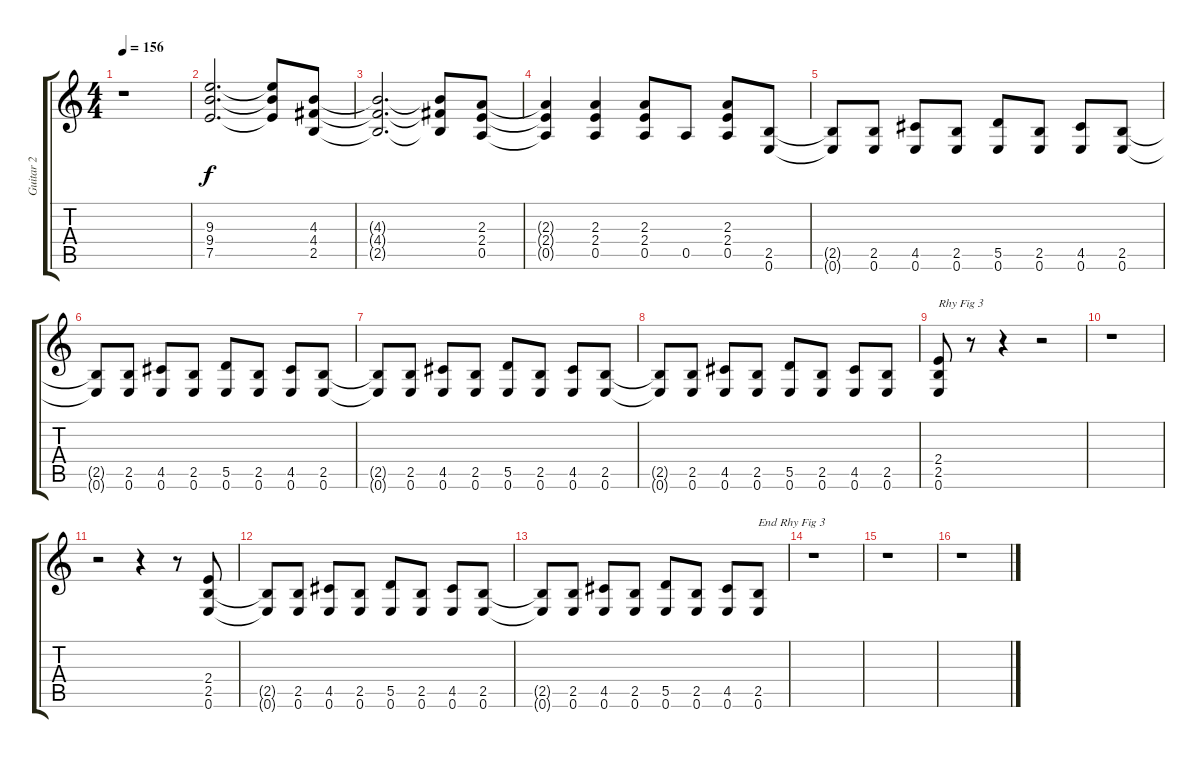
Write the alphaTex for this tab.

\track ("Guitar 2" "Guitar 2") {instrument overdrivenguitar}
\staff {score tabs}
\tuning (E4 B3 G3 D3 A2 E2) {hide}
\ts (4 4)
\tempo 156
\clef g2
\ks c
r.1{dy f} |
(9.3 9.4 7.5).2{d} (9.3{t} 9.4{t} 7.5{t}).8 (4.3 4.4 2.5).8 |
(4.3{t} 4.4{t} 2.5{t}).2{d} (4.3{t} 4.4{t} 2.5{t}).8 (2.3 2.4 0.5).8 |
(2.3{t} 2.4{t} 0.5{t}).4 (2.3 2.4 0.5).4 (2.3 2.4 0.5).8 0.5.8 (2.3 2.4 0.5).8 (2.5 0.6).8 |
(2.5{t} 0.6{t}).8 (2.5 0.6).8 (4.5 0.6).8 (2.5 0.6).8 (5.5 0.6).8 (2.5 0.6).8 (4.5 0.6).8 (2.5 0.6).8 |
(2.5{t} 0.6{t}).8 (2.5 0.6).8 (4.5 0.6).8 (2.5 0.6).8 (5.5 0.6).8 (2.5 0.6).8 (4.5 0.6).8 (2.5 0.6).8 |
(2.5{t} 0.6{t}).8 (2.5 0.6).8 (4.5 0.6).8 (2.5 0.6).8 (5.5 0.6).8 (2.5 0.6).8 (4.5 0.6).8 (2.5 0.6).8 |
(2.5{t} 0.6{t}).8 (2.5 0.6).8 (4.5 0.6).8 (2.5 0.6).8 (5.5 0.6).8 (2.5 0.6).8 (4.5 0.6).8 (2.5 0.6).8 |
(2.4 2.5 0.6).8{txt "Rhy Fig 3"} r.8 r.4 r.2 |
r.1 |
r.2 r.4 r.8 (2.4 2.5 0.6).8 |
(2.5{t} 0.6{t}).8 (2.5 0.6).8 (4.5 0.6).8 (2.5 0.6).8 (5.5 0.6).8 (2.5 0.6).8 (4.5 0.6).8 (2.5 0.6).8 |
(2.5{t} 0.6{t}).8 (2.5 0.6).8 (4.5 0.6).8 (2.5 0.6).8 (5.5 0.6).8 (2.5 0.6).8 (4.5 0.6).8 (2.5 0.6).8{txt "End Rhy Fig 3"} |
r.1 |
r.1 |
r.1
